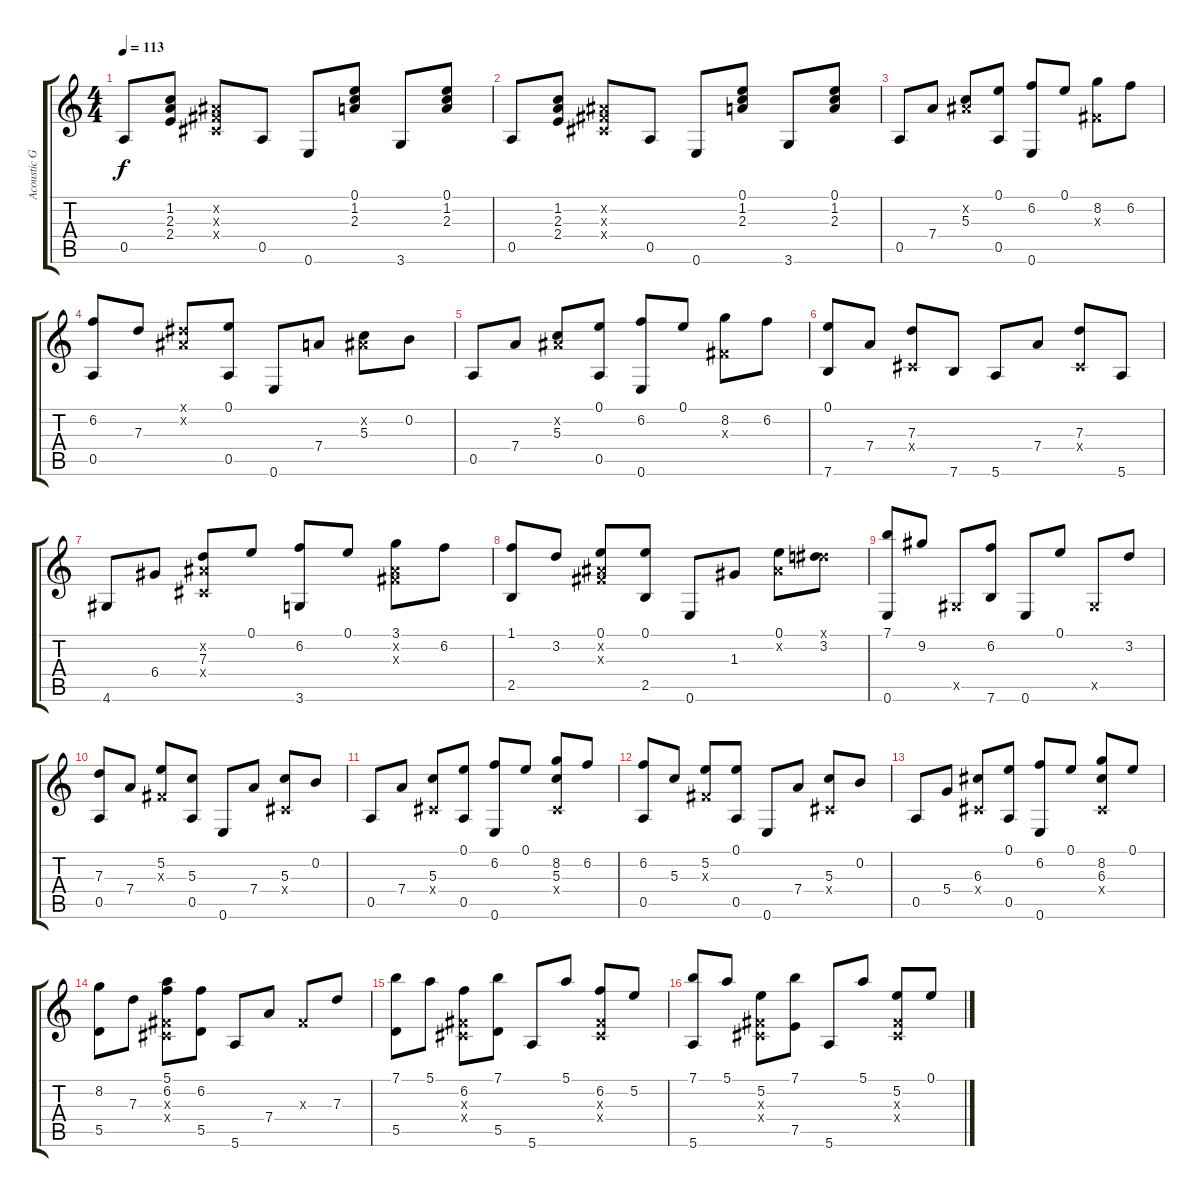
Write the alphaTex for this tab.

\track ("Acoustic Guitar 1" "Acoustic G") {instrument acousticguitarnylon}
\staff {score tabs}
\tuning (E4 B3 G3 D3 A2 E2) {hide}
\ts (4 4)
\tempo 113
\clef g2
\ks c
0.5.8{dy f instrument acousticguitarnylon} (1.2 2.3 2.4).8 (-1.2{x} -1.3{x} -1.4{x}).8 0.5.8 0.6.8 (0.1 1.2 2.3).8 3.6.8 (0.1 1.2 2.3).8 |
0.5.8 (1.2 2.3 2.4).8 (-1.2{x} -1.3{x} -1.4{x}).8 0.5.8 0.6.8 (0.1 1.2 2.3).8 3.6.8 (0.1 1.2 2.3).8 |
0.5.8 7.4.8 (-1.2{x} 5.3).8 (0.1 0.5).8 (6.2 0.6).8 0.1.8 (8.2 -1.3{x}).8 6.2.8 |
(6.2 0.5).8 7.3.8 (-1.1{x} -1.2{x}).8 (0.1 0.5).8 0.6.8 7.4.8 (-1.2{x} 5.3).8 0.2.8 |
0.5.8 7.4.8 (-1.2{x} 5.3).8 (0.1 0.5).8 (6.2 0.6).8 0.1.8 (8.2 -1.3{x}).8 6.2.8 |
(0.1 7.6).8 7.4.8 (7.3 -1.4{x}).8 7.6.8 5.6.8 7.4.8 (7.3 -1.4{x}).8 5.6.8 |
4.6.8 6.4.8 (-1.2{x} 7.3 -1.4{x}).8 0.1.8 (6.2 3.6).8 0.1.8 (3.1 -1.2{x} -1.3{x}).8 6.2.8 |
(1.1 2.5).8 3.2.8 (0.1 -1.2{x} -1.3{x}).8 (0.1 2.5).8 0.6.8 1.3.8 (0.1 -1.2{x}).8 (-1.1{x} 3.2).8 |
(7.1 0.6).8 9.2.8 -1.5{x}.8 (6.2 7.6).8 0.6.8 0.1.8 -1.5{x}.8 3.2.8 |
(7.3 0.5).8 7.4.8 (5.2 -1.3{x}).8 (5.3 0.5).8 0.6.8 7.4.8 (5.3 -1.4{x}).8 0.2.8 |
0.5.8 7.4.8 (5.3 -1.4{x}).8 (0.1 0.5).8 (6.2 0.6).8 0.1.8 (8.2 5.3 -1.4{x}).8 6.2.8 |
(6.2 0.5).8 5.3.8 (5.2 -1.3{x}).8 (0.1 0.5).8 0.6.8 7.4.8 (5.3 -1.4{x}).8 0.2.8 |
0.5.8 5.4.8 (6.3 -1.4{x}).8 (0.1 0.5).8 (6.2 0.6).8 0.1.8 (8.2 6.3 -1.4{x}).8 0.1.8 |
(8.2 5.5).8 7.3.8 (5.1 6.2 -1.3{x} -1.4{x}).8 (6.2 5.5).8 5.6.8 7.4.8 -1.3{x}.8 7.3.8 |
(7.1 5.5).8 5.1.8 (6.2 -1.3{x} -1.4{x}).8 (7.1 5.5).8 5.6.8 5.1.8 (6.2 -1.3{x} -1.4{x}).8 5.2.8 |
(7.1 5.6).8 5.1.8 (5.2 -1.3{x} -1.4{x}).8 (7.1 7.5).8 5.6.8 5.1.8 (5.2 -1.3{x} -1.4{x}).8 0.1.8
